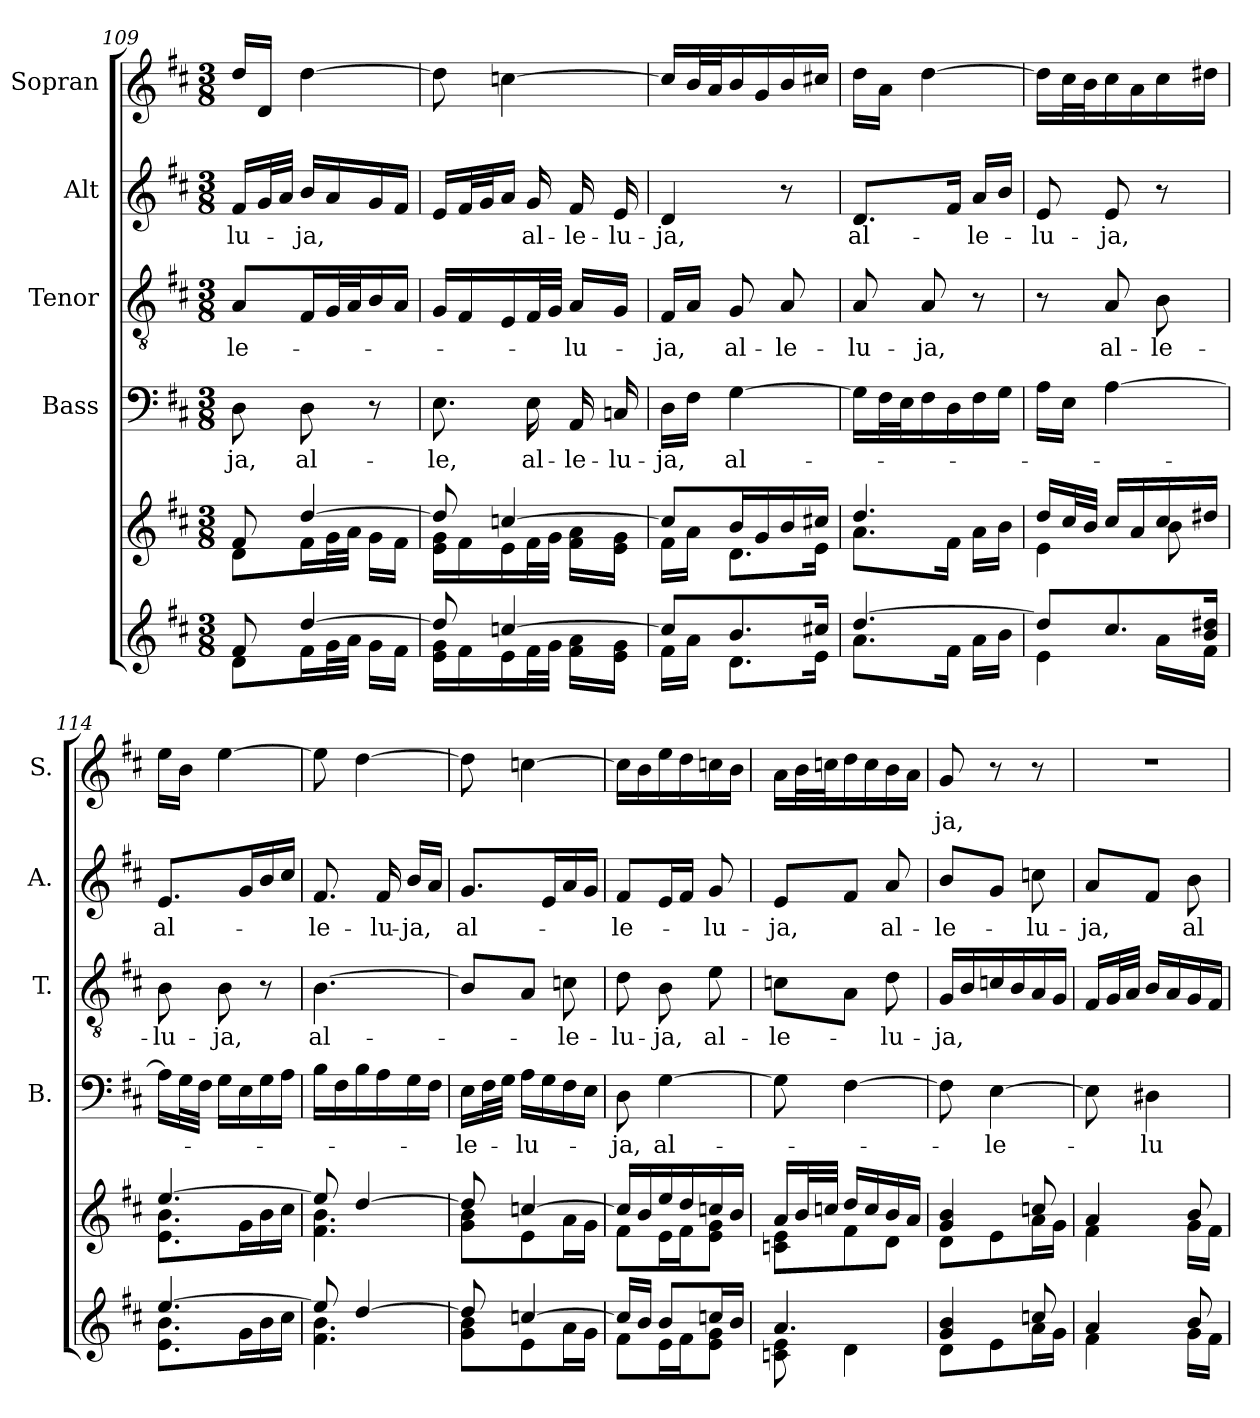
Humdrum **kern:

**kern	**kern	**kern	**text	**kern	**text	**kern	**text	**kern	**text
*part6	*part5	*part4	*part4	*part3	*part3	*part2	*part2	*part1	*part1
*staff6	*staff5	*staff4	*staff4	*staff3	*staff3	*staff2	*staff2	*staff1	*staff1
*	*	*I"Bass	*	*I"Tenor	*	*I"Alt	*	*I"Sopran	*
*	*	*I'B.	*	*I'T.	*	*I'A.	*	*I'S.	*
*clefG2	*clefG2	*clefF4	*	*clefGv2	*	*clefG2	*	*clefG2	*
*k[f#c#]	*k[f#c#]	*k[f#c#]	*	*k[f#c#]	*	*k[f#c#]	*	*k[f#c#]	*
*D:	*D:	*D:	*	*D:	*	*D:	*	*D:	*
*M3/8	*M3/8	*M3/8	*	*M3/8	*	*M3/8	*	*M3/8	*
=109	=109	=109	=109	=109	=109	=109	=109	=109	=109
*^	*^	*	*	*	*	*	*	*	*
!	!	!	!	!	!LO:LY:b	!	!LO:LY:b	!	!LO:LY:b	!	!
8f#/	8d\L	8f#/	8d\L	8D\	-ja,	8A/L	-le-	16f#/LL	-lu-	16dd/LL	.
.	.	.	.	.	.	.	.	32g/L	.	16d/JJ	.
.	.	.	.	.	.	.	.	32a/JJJ	.	.	.
!	!	!	!	!	!LO:LY:b	!	!	!	!LO:LY:b	!	!
[>4dd/	16f#\L	[>4dd/	16f#\L	8D\	al-	16F#/L	.	16b/LL	-ja,	[4dd\	.
.	32g\L	.	32g\L	.	.	32G/L	.	16a/	.	.	.
.	32a\JJJ	.	32a\JJJ	.	.	32A/J	.	.	.	.	.
.	16g\LL	.	16g\LL	8r	.	16B/	.	16g/	.	.	.
.	16f#\JJ	.	16f#\JJ	.	.	16A/JJ	.	16f#/JJ	.	.	.
!!LO:PB:g=z
=110	=110	=110	=110	=110	=110	=110	=110	=110	=110	=110	=110
!	!	!	!	!	!LO:LY:b	!	!	!	!	!	!
8dd/]	16e\ 16g\LL	8dd/]	16e\ 16g\LL	8.E\	-le,	16G/LL	.	16e/LL	.	8dd\]	.
.	16f#\	.	16f#\	.	.	16F#/	.	32f#/L	.	.	.
.	.	.	.	.	.	.	.	32g/J	.	.	.
[>4ccn/	16e\	[>4ccn/	16e\	.	.	16E/	.	16a/JJ	.	[4ccn\	.
!	!	!	!	!	!LO:LY:b	!	!	!	!LO:LY:b	!	!
.	32f#\L	.	32f#\L	16E\	al-	32F#/L	.	16g/	al-	.	.
.	32g\JJJ	.	32g\JJJ	.	.	32G/JJJ	.	.	.	.	.
!	!	!	!	!	!LO:LY:b	!	!LO:LY:b	!	!LO:LY:b	!	!
.	16f#\ 16a\LL	.	16f#\ 16a\LL	16AA/	-le-	16A/LL	-lu-	16f#/	-le-	.	.
!	!	!	!	!	!LO:LY:b	!	!	!	!LO:LY:b	!	!
.	16e\ 16g\JJ	.	16e\ 16g\JJ	16Cn/	-lu-	16G/JJ	.	16e/	-lu-	.	.
=111	=111	=111	=111	=111	=111	=111	=111	=111	=111	=111	=111
!	!	!	!	!	!LO:LY:b	!	!LO:LY:b	!	!LO:LY:b	!	!
8cc/L]	16f#\LL	8cc/L]	16f#\LL	16D\LL	-ja,	16F#/LL	-ja,	4d/	-ja,	16cc/LL]	.
.	16a\JJ	.	16a\JJ	16F#\JJ	.	16A/JJ	.	.	.	32b/L	.
.	.	.	.	.	.	.	.	.	.	32a/J	.
!	!	!	!	!	!LO:LY:b	!	!LO:LY:b	!	!	!	!
8.b/	8.d\L	16b/L	8.d\L	[4G\	al-	8G/	al-	.	.	16b/	.
.	.	16g/	.	.	.	.	.	.	.	16g/	.
!	!	!	!	!	!	!	!LO:LY:b	!	!	!	!
.	.	16b/	.	.	.	8A/	-le-	8r	.	16b/	.
16cc#X/Jk	16e\Jk	16cc#X/JJ	16e\Jk	.	.	.	.	.	.	16cc#X/JJ	.
=112	=112	=112	=112	=112	=112	=112	=112	=112	=112	=112	=112
!	!	!	!	!	!	!	!LO:LY:b	!	!LO:LY:b	!	!
[>4.dd/	8.a\L	4.dd/	8.a\L	16G\LL]	.	8A/	-lu-	8.d/L	al-	16dd\LL	.
.	.	.	.	32F#\L	.	.	.	.	.	16a\JJ	.
.	.	.	.	32E\J	.	.	.	.	.	.	.
!	!	!	!	!	!	!	!LO:LY:b	!	!	!	!
.	.	.	.	16F#\	.	8A/	-ja,	.	.	[4dd\	.
.	16f#\Jk	.	16f#\Jk	16D\	.	.	.	16f#/Jk	.	.	.
!	!	!	!	!	!	!	!	!	!LO:LY:b	!	!
.	16a\LL	.	16a\LL	16F#\	.	8r	.	16a/LL	-le-	.	.
.	16b\JJ	.	16b\JJ	16G\JJ	.	.	.	16b/JJ	.	.	.
=113	=113	=113	=113	=113	=113	=113	=113	=113	=113	=113	=113
!	!	!	!	!	!	!	!	!	!LO:LY:b	!	!
8dd/L]	4e\	16dd/LL	4e\	16A\LL	.	8r	.	8e/	-lu-	16dd\LL]	.
.	.	32cc#/L	.	16E\JJ	.	.	.	.	.	32cc#\L	.
.	.	32b/JJJ	.	.	.	.	.	.	.	32b\J	.
!	!	!	!	!	!	!	!LO:LY:b	!	!LO:LY:b	!	!
8.cc#/	.	16cc#/LL	.	[4A\	.	8A/	al-	8e/	-ja,	16cc#\	.
.	.	16a/	.	.	.	.	.	.	.	16a\	.
!	!	!	!	!	!	!	!LO:LY:b	!	!	!	!
.	16a\LL	16cc#/	8b\	.	.	8B\	-le-	8r	.	16cc#\	.
16b/ 16dd#X/Jk	16f#\JJ	16dd#X/JJ	.	.	.	.	.	.	.	16dd#X\JJ	.
=114	=114	=114	=114	=114	=114	=114	=114	=114	=114	=114	=114
!	!	!	!	!	!	!	!LO:LY:b	!	!LO:LY:b	!	!
[>4.ee/	8.e\ 8.b\L	[>4.ee/	8.e\ 8.b\L	16A\LL]	.	8B\	-lu-	8.e/L	al-	16ee\LL	.
.	.	.	.	32G\L	.	.	.	.	.	16b\JJ	.
.	.	.	.	32F#\JJJ	.	.	.	.	.	.	.
!	!	!	!	!	!	!	!LO:LY:b	!	!	!	!
.	.	.	.	16G\LL	.	8B\	-ja,	.	.	[4ee\	.
.	16g\L	.	16g\L	16E\	.	.	.	16g/L	.	.	.
.	16b\	.	16b\	16G\	.	8r	.	16b/	.	.	.
.	16cc#\JJ	.	16cc#\JJ	16A\JJ	.	.	.	16cc#/JJ	.	.	.
=115	=115	=115	=115	=115	=115	=115	=115	=115	=115	=115	=115
!	!	!	!	!	!	!	!LO:LY:b	!	!LO:LY:b	!	!
8ee/]	4.f#\ 4.b\	8ee/]	4.f#\ 4.b\	16B\LL	.	[4.B\	al-	8.f#/	-le-	8ee\]	.
.	.	.	.	16F#\	.	.	.	.	.	.	.
[>4dd/	.	[>4dd/	.	16B\	.	.	.	.	.	[4dd\	.
!	!	!	!	!	!	!	!	!	!LO:LY:b	!	!
.	.	.	.	16A\	.	.	.	16f#/	-lu-	.	.
!	!	!	!	!	!	!	!	!	!LO:LY:b	!	!
.	.	.	.	16G\	.	.	.	16b/LL	-ja,	.	.
.	.	.	.	16F#\JJ	.	.	.	16a/JJ	.	.	.
=116	=116	=116	=116	=116	=116	=116	=116	=116	=116	=116	=116
!	!	!	!	!	!LO:LY:b	!	!	!	!LO:LY:b	!	!
8dd/]	8g\ 8b\L	8dd/]	8g\ 8b\L	16E\LL	-le-	8B/L]	.	8.g/L	al-	8dd\]	.
.	.	.	.	32F#\L	.	.	.	.	.	.	.
.	.	.	.	32G\JJJ	.	.	.	.	.	.	.
!	!	!	!	!	!LO:LY:b	!	!	!	!	!	!
[>4ccn/	8e\	[>4ccn/	8e\	16A\LL	-lu-	8A/J	.	.	.	[4ccn\	.
.	.	.	.	16G\	.	.	.	16e/L	.	.	.
!	!	!	!	!	!	!	!LO:LY:b	!	!	!	!
.	16a\L	.	16a\L	16F#\	.	8cn\	-le-	16a/	.	.	.
.	16g\JJ	.	16g\JJ	16E\JJ	.	.	.	16g/JJ	.	.	.
!!LO:LB:g=z
=117	=117	=117	=117	=117	=117	=117	=117	=117	=117	=117	=117
!	!	!	!	!	!LO:LY:b	!	!LO:LY:b	!	!LO:LY:b	!	!
16cc/LL]	8f#\L	16cc/LL]	8f#\L	8D\	-ja,	8d\	-lu-	8f#/L	-le-	16cc\LL]	.
16b/JJ	.	16b/	.	.	.	.	.	.	.	16b\	.
!	!	!	!	!	!LO:LY:b	!	!LO:LY:b	!	!	!	!
8b/L	16e\L	16ee/	16e\L	[4G\	al-	8B\	-ja,	16e/L	.	16ee\	.
.	16f#\J	16dd/	16f#\J	.	.	.	.	16f#/JJ	.	16dd\	.
!	!	!	!	!	!	!	!LO:LY:b	!	!LO:LY:b	!	!
16ccn/L	8e\ 8g\J	16ccn/	8e\ 8g\J	.	.	8e\	al-	8g/	-lu-	16ccn\	.
16b/JJ	.	16b/JJ	.	.	.	.	.	.	.	16b\JJ	.
=118	=118	=118	=118	=118	=118	=118	=118	=118	=118	=118	=118
!	!	!	!	!	!	!	!LO:LY:b	!	!LO:LY:b	!	!
4.a/	8cn\ 8e\	16a/LL	8cn\ 8e\L	8G\]	.	8cn\L	-le-	8e/L	-ja,	16a\LL	.
.	.	32b/L	.	.	.	.	.	.	.	32b\L	.
.	.	32ccn/JJJ	.	.	.	.	.	.	.	32ccn\J	.
.	4d\	16dd/LL	8f#\	[4F#\	.	8A\J	.	8f#/J	.	16dd\	.
.	.	16cc/	.	.	.	.	.	.	.	16cc\	.
!	!	!	!	!	!	!	!LO:LY:b	!	!LO:LY:b	!	!
.	.	16b/	8d\J	.	.	8d\	-lu-	8a/	al-	16b\	.
.	.	16a/JJ	.	.	.	.	.	.	.	16a\JJ	.
=119	=119	=119	=119	=119	=119	=119	=119	=119	=119	=119	=119
!	!	!	!	!	!	!	!LO:LY:b	!	!LO:LY:b	!	!LO:LY:b
4g/ 4b/	8d\L	4g/ 4b/	8d\L	8F#\]	.	16G/LL	-ja,	8b/L	-le-	8g/	ja,
.	.	.	.	.	.	16B/	.	.	.	.	.
!	!	!	!	!	!LO:LY:b	!	!	!	!	!	!
.	8e\	.	8e\	[4E\	-le-	16cn/	.	8g/J	.	8r	.
.	.	.	.	.	.	16B/	.	.	.	.	.
!	!	!	!	!	!	!	!	!	!LO:LY:b	!	!
8ccn/	16a\L	8ccn/	16a\L	.	.	16A/	.	8ccn\	-lu-	8r	.
.	16g\JJ	.	16g\JJ	.	.	16G/JJ	.	.	.	.	.
=120	=120	=120	=120	=120	=120	=120	=120	=120	=120	=120	=120
!	!	!	!	!	!	!	!	!	!LO:LY:b	!	!
4a/	4f#\	4a/	4f#\	8E\]	.	16F#/LL	.	8a/L	-ja,	4.r	.
.	.	.	.	.	.	32G/L	.	.	.	.	.
.	.	.	.	.	.	32A/JJJ	.	.	.	.	.
!	!	!	!	!	!LO:LY:b	!	!	!	!	!	!
.	.	.	.	4D#X\	-lu-	16B/LL	.	8f#/J	.	.	.
.	.	.	.	.	.	16A/	.	.	.	.	.
!	!	!	!	!	!	!	!	!	!LO:LY:b	!	!
8b/	16g\LL	8b/	16g\LL	.	.	16G/	.	8b\	al-	.	.
.	16f#\JJ	.	16f#\JJ	.	.	16F#/JJ	.	.	.	.	.
*v	*v	*	*	*	*	*	*	*	*	*	*
*	*v	*v	*	*	*	*	*	*	*	*
=	=	=	=	=	=	=	=	=	=
*-	*-	*-	*-	*-	*-	*-	*-	*-	*-
